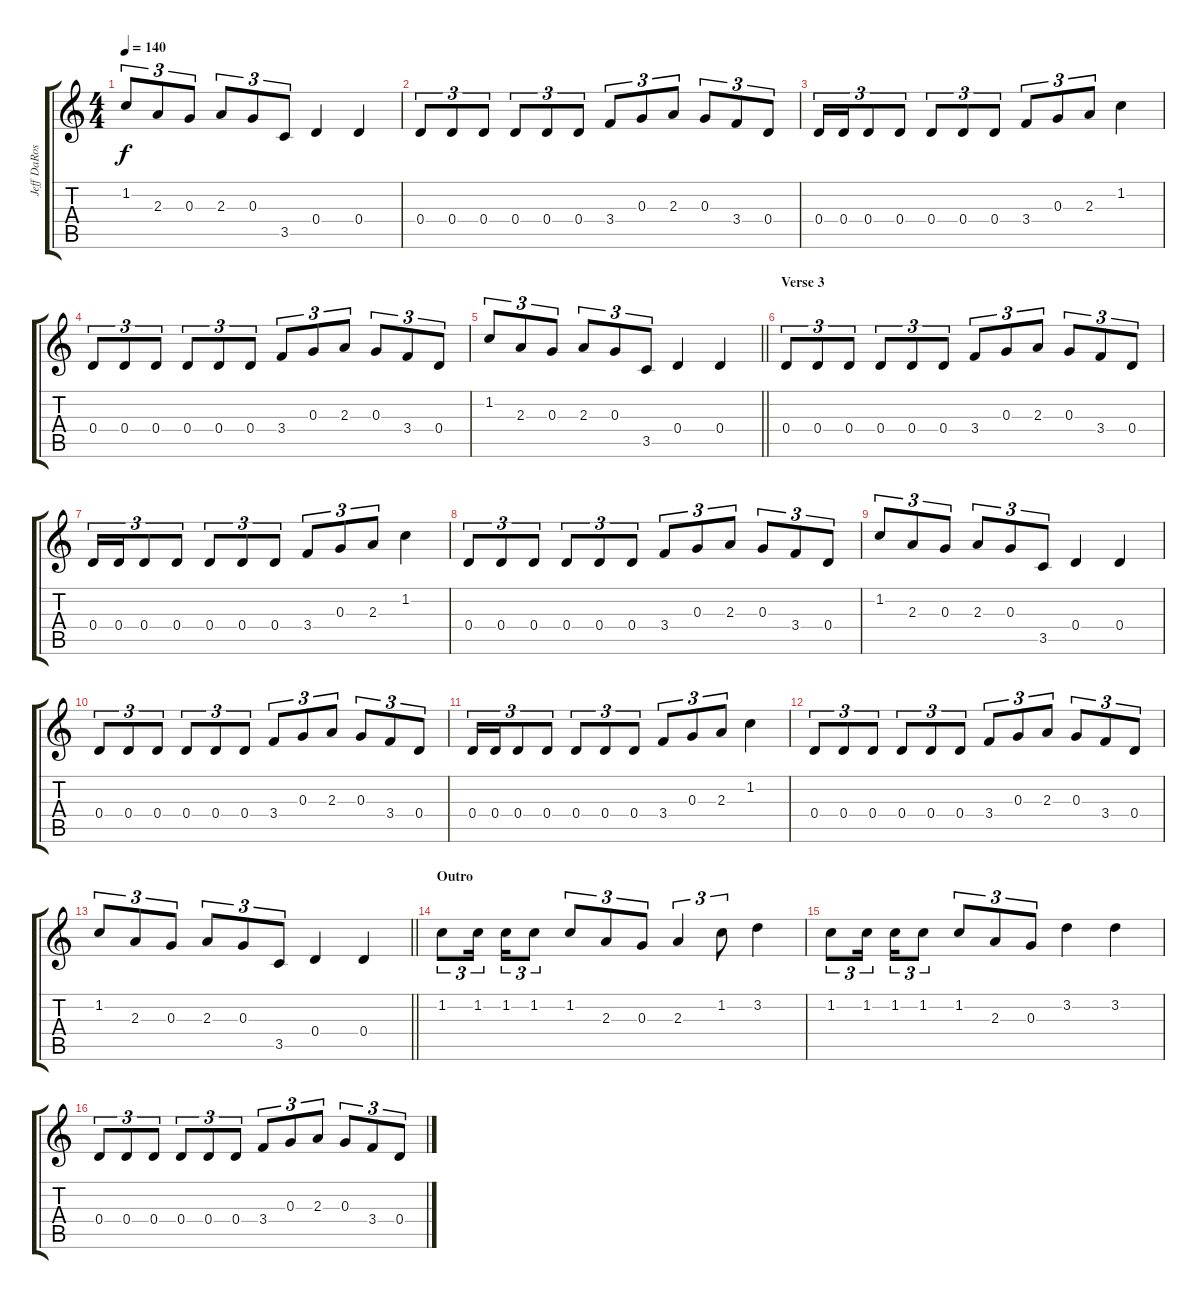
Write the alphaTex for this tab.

\track ("Jeff DaRosa (Banjo)" "Jeff DaRos") {instrument banjo}
\staff {score tabs}
\tuning (E4 B3 G3 D3 A2 E2) {hide}
\displaytranspose 12
\ts (4 4)
\tempo 140
\clef g2
\ks c
1.2.8{tu (3 2) dy f} 2.3.8{tu (3 2)} 0.3.8{tu (3 2)} 2.3.8{tu (3 2)} 0.3.8{tu (3 2)} 3.5.8{tu (3 2)} 0.4.4 0.4.4 |
0.4.8{tu (3 2)} 0.4.8{tu (3 2)} 0.4.8{tu (3 2)} 0.4.8{tu (3 2)} 0.4.8{tu (3 2)} 0.4.8{tu (3 2)} 3.4.8{tu (3 2)} 0.3.8{tu (3 2)} 2.3.8{tu (3 2)} 0.3.8{tu (3 2)} 3.4.8{tu (3 2)} 0.4.8{tu (3 2)} |
0.4.16{tu (3 2)} 0.4.16{tu (3 2)} 0.4.8{tu (3 2)} 0.4.8{tu (3 2)} 0.4.8{tu (3 2)} 0.4.8{tu (3 2)} 0.4.8{tu (3 2)} 3.4.8{tu (3 2)} 0.3.8{tu (3 2)} 2.3.8{tu (3 2)} 1.2.4 |
0.4.8{tu (3 2)} 0.4.8{tu (3 2)} 0.4.8{tu (3 2)} 0.4.8{tu (3 2)} 0.4.8{tu (3 2)} 0.4.8{tu (3 2)} 3.4.8{tu (3 2)} 0.3.8{tu (3 2)} 2.3.8{tu (3 2)} 0.3.8{tu (3 2)} 3.4.8{tu (3 2)} 0.4.8{tu (3 2)} |
\barLineRight lightlight
1.2.8{tu (3 2)} 2.3.8{tu (3 2)} 0.3.8{tu (3 2)} 2.3.8{tu (3 2)} 0.3.8{tu (3 2)} 3.5.8{tu (3 2)} 0.4.4 0.4.4 |
\section ("" "Verse 3")
0.4.8{tu (3 2)} 0.4.8{tu (3 2)} 0.4.8{tu (3 2)} 0.4.8{tu (3 2)} 0.4.8{tu (3 2)} 0.4.8{tu (3 2)} 3.4.8{tu (3 2)} 0.3.8{tu (3 2)} 2.3.8{tu (3 2)} 0.3.8{tu (3 2)} 3.4.8{tu (3 2)} 0.4.8{tu (3 2)} |
0.4.16{tu (3 2)} 0.4.16{tu (3 2)} 0.4.8{tu (3 2)} 0.4.8{tu (3 2)} 0.4.8{tu (3 2)} 0.4.8{tu (3 2)} 0.4.8{tu (3 2)} 3.4.8{tu (3 2)} 0.3.8{tu (3 2)} 2.3.8{tu (3 2)} 1.2.4 |
0.4.8{tu (3 2)} 0.4.8{tu (3 2)} 0.4.8{tu (3 2)} 0.4.8{tu (3 2)} 0.4.8{tu (3 2)} 0.4.8{tu (3 2)} 3.4.8{tu (3 2)} 0.3.8{tu (3 2)} 2.3.8{tu (3 2)} 0.3.8{tu (3 2)} 3.4.8{tu (3 2)} 0.4.8{tu (3 2)} |
1.2.8{tu (3 2)} 2.3.8{tu (3 2)} 0.3.8{tu (3 2)} 2.3.8{tu (3 2)} 0.3.8{tu (3 2)} 3.5.8{tu (3 2)} 0.4.4 0.4.4 |
0.4.8{tu (3 2)} 0.4.8{tu (3 2)} 0.4.8{tu (3 2)} 0.4.8{tu (3 2)} 0.4.8{tu (3 2)} 0.4.8{tu (3 2)} 3.4.8{tu (3 2)} 0.3.8{tu (3 2)} 2.3.8{tu (3 2)} 0.3.8{tu (3 2)} 3.4.8{tu (3 2)} 0.4.8{tu (3 2)} |
0.4.16{tu (3 2)} 0.4.16{tu (3 2)} 0.4.8{tu (3 2)} 0.4.8{tu (3 2)} 0.4.8{tu (3 2)} 0.4.8{tu (3 2)} 0.4.8{tu (3 2)} 3.4.8{tu (3 2)} 0.3.8{tu (3 2)} 2.3.8{tu (3 2)} 1.2.4 |
0.4.8{tu (3 2)} 0.4.8{tu (3 2)} 0.4.8{tu (3 2)} 0.4.8{tu (3 2)} 0.4.8{tu (3 2)} 0.4.8{tu (3 2)} 3.4.8{tu (3 2)} 0.3.8{tu (3 2)} 2.3.8{tu (3 2)} 0.3.8{tu (3 2)} 3.4.8{tu (3 2)} 0.4.8{tu (3 2)} |
\barLineRight lightlight
1.2.8{tu (3 2)} 2.3.8{tu (3 2)} 0.3.8{tu (3 2)} 2.3.8{tu (3 2)} 0.3.8{tu (3 2)} 3.5.8{tu (3 2)} 0.4.4 0.4.4 |
\section ("" "Outro")
1.2.8{tu (3 2)} 1.2.16{tu (3 2) beam splitsecondary} 1.2.16{tu (3 2)} 1.2.8{tu (3 2)} 1.2.8{tu (3 2)} 2.3.8{tu (3 2)} 0.3.8{tu (3 2)} 2.3.4{tu (3 2)} 1.2.8{tu (3 2)} 3.2.4 |
1.2.8{tu (3 2)} 1.2.16{tu (3 2) beam splitsecondary} 1.2.16{tu (3 2)} 1.2.8{tu (3 2)} 1.2.8{tu (3 2)} 2.3.8{tu (3 2)} 0.3.8{tu (3 2)} 3.2.4 3.2.4 |
0.4.8{tu (3 2)} 0.4.8{tu (3 2)} 0.4.8{tu (3 2)} 0.4.8{tu (3 2)} 0.4.8{tu (3 2)} 0.4.8{tu (3 2)} 3.4.8{tu (3 2)} 0.3.8{tu (3 2)} 2.3.8{tu (3 2)} 0.3.8{tu (3 2)} 3.4.8{tu (3 2)} 0.4.8{tu (3 2)}
